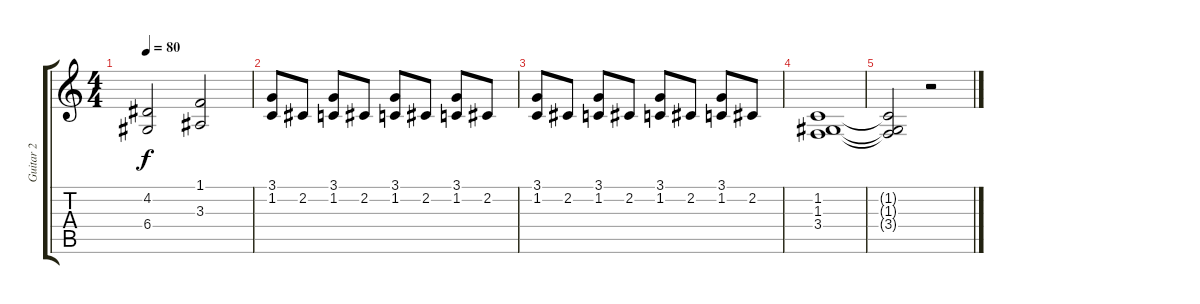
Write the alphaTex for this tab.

\track ("Guitar 2" "Guitar 2") {instrument stringensemble2}
\staff {score tabs}
\tuning (E4 B3 G3 D3 A2 E2) {hide}
\ts (4 4)
\tempo 80
\clef g2
\ks c
(4.2 6.4).2{dy f} (1.1 3.3).2 |
(3.1 1.2).8 2.2.8 (3.1 1.2).8 2.2.8 (3.1 1.2).8 2.2.8 (3.1 1.2).8 2.2.8 |
(3.1 1.2).8 2.2.8 (3.1 1.2).8 2.2.8 (3.1 1.2).8 2.2.8 (3.1 1.2).8 2.2.8 |
(1.2 1.3 3.4).1 |
(1.2{t} 1.3{t} 3.4{t}).2 r.2
